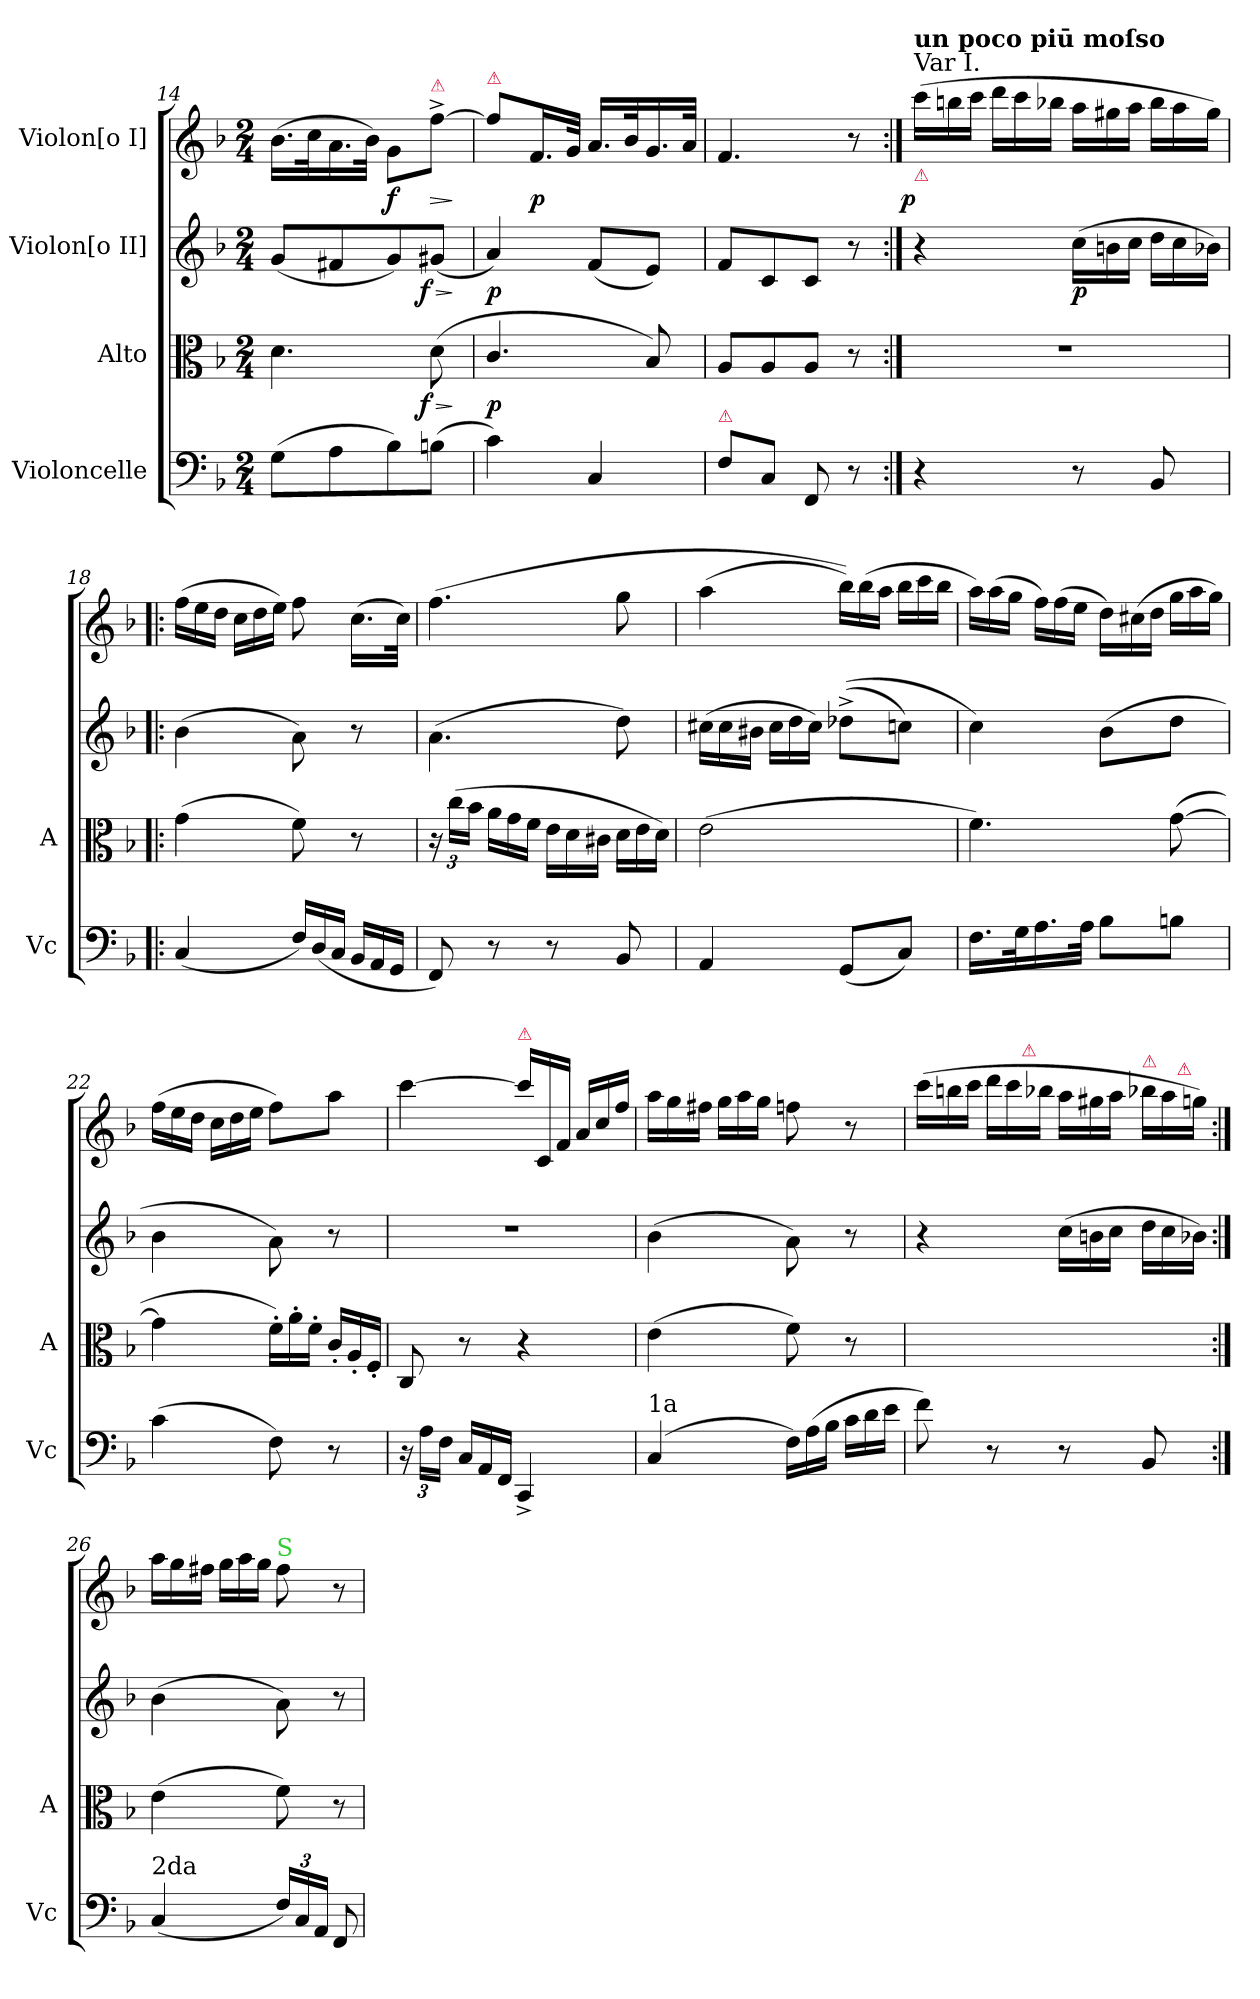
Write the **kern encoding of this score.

**kern	**kern	**dynam	**kern	**dynam	**kern	**dynam
*part4	*part3	*part3	*part2	*part2	*part1	*part1
*staff4	*staff3	*staff3	*staff2	*staff2	*staff1	*staff1
*I"Violoncelle	*I"Alto	*	*I"Violon[o II]	*	*I"Violon[o I]	*
*I'Vc	*I'A	*	*	*	*	*
*clefF4	*clefC3	*	*clefG2	*	*clefG2	*
*k[b-]	*k[b-]	*	*k[b-]	*	*k[b-]	*
*M2/4	*M2/4	*	*M2/4	*	*M2/4	*
=14	=14	=14	=14	=14	=14	=14
(8G\L	4.d\	.	(8g/L	.	(16.b-\LL	.
.	.	.	.	.	32cc\K	.
8A\	.	.	8f#X/	.	16.a\	.
.	.	.	.	.	32b-\JJk)	.
8B-\)	.	.	8g/)	.	8g\L	f
!	!	!	!	!	!LO:TX:a:color=crimson:t=⚠	!
!	!	!LO:HP:b	!	!LO:HP:b	!	!LO:HP:b
!	!	!LO:DY:n=1:rj	!	!LO:DY:n=1:rj	!	!
(8Bn\J	(8d\	> f	(>8g#X/J	> f	[8ff^\J	>
.	.	]	.	]	.	]
=15	=15	=15	=15	=15	=15	=15
!	!	!	!	!	!LO:TX:a:color=crimson:t=⚠	!
4c\)	4.c/	p	4a/)	p	8ff\L]	.
.	.	.	.	.	16.f/L	p
.	.	.	.	.	32g/JJk	.
4C/	.	.	(8f/L	.	16.a/LL	.
.	.	.	.	.	32b-/K	.
.	8B-/)	.	8e/J)	.	16.g/	.
.	.	.	.	.	32a/JJk	.
=16	=16	=16	=16	=16	=16	=16
!LO:TX:a:color=crimson:t=⚠	!	!	!	!	!	!
8F\L	8A/L	.	8f/L	.	4.f/	.
8C/J	8A/	.	8c/	.	.	.
8FF/	8A/J	.	8c/J	.	.	.
8r	8r	.	8r	.	8r	.
=17:|!	=17:|!	=17:|!	=17:|!	=17:|!	=17:|!	=17:|!
*	*	*	*	*	*Xtuplet	*
!	!	!	!	!	!LO:TX:b:color=crimson:t=⚠	!
!	!	!	!	!	!LO:TX:a:t=Var I.	!
!	!	!	!	!	!LO:TX:a:B:t=un poco piū moſso	!
!	!	!	!	!	!	!LO:DY:rj
4r	2r	.	4r	.	(24ccc\LL	p
.	.	.	.	.	24bbn\	.
.	.	.	.	.	24ccc\JJ	.
.	.	.	.	.	24ddd\LL	.
.	.	.	.	.	24ccc\	.
.	.	.	.	.	24bb-X\JJ	.
*	*	*	*Xtuplet	*	*	*
8r	.	.	(24cc\LL	p	24aa\LL	.
.	.	.	24bn\	.	24gg#X\	.
.	.	.	24cc\JJ	.	24aa\JJ	.
8BB-/	.	.	24dd\LL	.	24bb-\LL	.
.	.	.	24cc\	.	24aa\	.
.	.	.	24b-X\JJ)	.	24gg#\JJ)	.
=18!|:	=18!|:	=18!|:	=18!|:	=18!|:	=18!|:	=18!|:
(4C/	(4g\	.	(4b-\	.	(24ff\LL	.
.	.	.	.	.	24ee\	.
.	.	.	.	.	24dd\JJ	.
.	.	.	.	.	24cc\LL	.
.	.	.	.	.	24dd\	.
.	.	.	.	.	24ee\JJ)	.
*Xtuplet	*	*	*	*	*	*
24F/LL)	8f\)	.	8a\)	.	8ff\	.
(24D/	.	.	.	.	.	.
24C/JJ	.	.	.	.	.	.
24BB-/LL	8r	.	8r	.	(16.cc\LL	.
24AA/	.	.	.	.	.	.
24GG/JJ	.	.	.	.	.	.
.	.	.	.	.	32cc\JJk)	.
=19	=19	=19	=19	=19	=19	=19
*	*Xbrackettup	*	*	*	*	*
8FF/)	24r	.	(4.a\	.	(4.ff\	.
.	(24cc\LL	.	.	.	.	.
.	24b-\JJ	.	.	.	.	.
*	*Xtuplet	*	*	*	*	*
8r	24a\LL	.	.	.	.	.
.	24g\	.	.	.	.	.
.	24f\JJ	.	.	.	.	.
8r	24e\LL	.	.	.	.	.
.	24d\	.	.	.	.	.
.	24c#X\JJ	.	.	.	.	.
8BB-/	24d\LL	.	8dd\)	.	8gg\	.
.	24e\	.	.	.	.	.
.	24d\JJ)	.	.	.	.	.
=20	=20	=20	=20	=20	=20	=20
4AA/	(2e\	.	(24cc#X\LL	.	(4aa\	.
.	.	.	24cc#\	.	.	.
.	.	.	24b#X\JJ	.	.	.
.	.	.	24cc#\LL	.	.	.
.	.	.	24dd\	.	.	.
.	.	.	24cc#\JJ)	.	.	.
(8GG/L	.	.	((8dd-X^<\L	.	24bb-\LL))	.
.	.	.	.	.	(24bb-\	.
.	.	.	.	.	24aa\JJ	.
8C/J)	.	.	8ccn\J)	.	24bb-\LL	.
.	.	.	.	.	24ccc\	.
.	.	.	.	.	24bb-\JJ	.
=21	=21	=21	=21	=21	=21	=21
16.F\LL	4.f\)	.	4cc\)	.	24aa\LL)	.
.	.	.	.	.	(24aa\	.
.	.	.	.	.	24gg\JJ	.
32G\K	.	.	.	.	.	.
16.A\	.	.	.	.	24ff\LL)	.
.	.	.	.	.	(24ff\	.
.	.	.	.	.	24ee\JJ	.
32A\JJk	.	.	.	.	.	.
8B-\L	.	.	(8b-\L	.	24dd\LL)	.
.	.	.	.	.	(24cc#X\	.
.	.	.	.	.	24dd\JJ	.
8Bn\J	([8g\	.	8dd\J	.	24gg\LL	.
.	.	.	.	.	24aa\	.
.	.	.	.	.	24gg\JJ)	.
=22	=22	=22	=22	=22	=22	=22
(4c\	4g\]	.	4b-\	.	(24ff\LL	.
.	.	.	.	.	24ee\	.
.	.	.	.	.	24dd\JJ	.
.	.	.	.	.	24cc\LL	.
.	.	.	.	.	24dd\	.
.	.	.	.	.	24ee\JJ	.
8F\)	24f'\LL)	.	8a\)	.	8ff\L)	.
.	24a'\	.	.	.	.	.
.	24f'\JJ	.	.	.	.	.
8r	24c'/LL	.	8r	.	8aa\J	.
.	24A'/	.	.	.	.	.
.	24F'/JJ	.	.	.	.	.
=23	=23	=23	=23	=23	=23	=23
*tuplet	*	*	*	*	*	*
*Xbrackettup	*	*	*	*	*	*
24r	8C/	.	2r	.	[4ccc\	.
24A\LL	.	.	.	.	.	.
24F\JJ	.	.	.	.	.	.
*Xtuplet	*	*	*	*	*	*
24C/LL	8r	.	.	.	.	.
24AA/	.	.	.	.	.	.
24FF/JJ	.	.	.	.	.	.
!	!	!	!	!	!LO:TX:a:color=crimson:t=⚠	!
4CC^>/	4r	.	.	.	24ccc\LL]	.
.	.	.	.	.	24c/	.
.	.	.	.	.	24f/JJ	.
.	.	.	.	.	24a/LL	.
.	.	.	.	.	24cc/	.
.	.	.	.	.	24ff/JJ	.
=24	=24	=24	=24	=24	=24	=24
!LO:TX:a:t=1a	!	!	!	!	!	!
(4C/	(4e\	.	(4b-\	.	24aa\LL	.
.	.	.	.	.	24gg\	.
.	.	.	.	.	24ff#X\JJ	.
.	.	.	.	.	24gg\LL	.
.	.	.	.	.	24aa\	.
.	.	.	.	.	24gg\JJ	.
24F\LL)	8f\)	.	8a\)	.	8ffn\	.
(24A\	.	.	.	.	.	.
24B-\JJ	.	.	.	.	.	.
24c\LL	8r	.	8r	.	8r	.
24d\	.	.	.	.	.	.
24e\JJ	.	.	.	.	.	.
=25	=25	=25	=25	=25	=25	=25
8f\)	2ryy	.	4r	.	(24ccc\LL	.
.	.	.	.	.	24bbn\	.
.	.	.	.	.	24ccc\JJ	.
8r	.	.	.	.	24ddd\LL	.
.	.	.	.	.	24ccc\	.
!	!	!	!	!	!LO:TX:a:color=crimson:t=⚠	!
.	.	.	.	.	24bb-X\JJ	.
8r	.	.	(24cc\LL	.	24aa\LL	.
.	.	.	24bn\	.	24gg#X\	.
.	.	.	24cc\JJ	.	24aa\JJ	.
!	!	!	!	!	!LO:TX:a:color=crimson:t=⚠	!
8BB-/	.	.	24dd\LL	.	24bb-X\LL	.
.	.	.	24cc\	.	24aa\	.
!	!	!	!	!	!LO:TX:a:color=crimson:t=⚠	!
.	.	.	24b-X\JJ)	.	24ggn\JJ)	.
=26:|!	=26:|!	=26:|!	=26:|!	=26:|!	=26:|!	=26:|!
!LO:TX:a:t=2da	!	!	!	!	!	!
(4C/	(4e\	.	(4b-\	.	24aa\LL	.
.	.	.	.	.	24gg\	.
.	.	.	.	.	24ff#X\JJ	.
.	.	.	.	.	24gg\LL	.
.	.	.	.	.	24aa\	.
.	.	.	.	.	24gg\JJ	.
*tuplet	*	*	*	*	*	*
!	!	!	!	!	!LO:TX:a:color=limegreen:t=S	!
24F/LL)	8f\)	.	8a\)	.	8ff#\	.
24C/	.	.	.	.	.	.
24AA/JJ	.	.	.	.	.	.
8FF/	8r	.	8r	.	8r	.
=	=	=	=	=	=	=
*-	*-	*-	*-	*-	*-	*-
